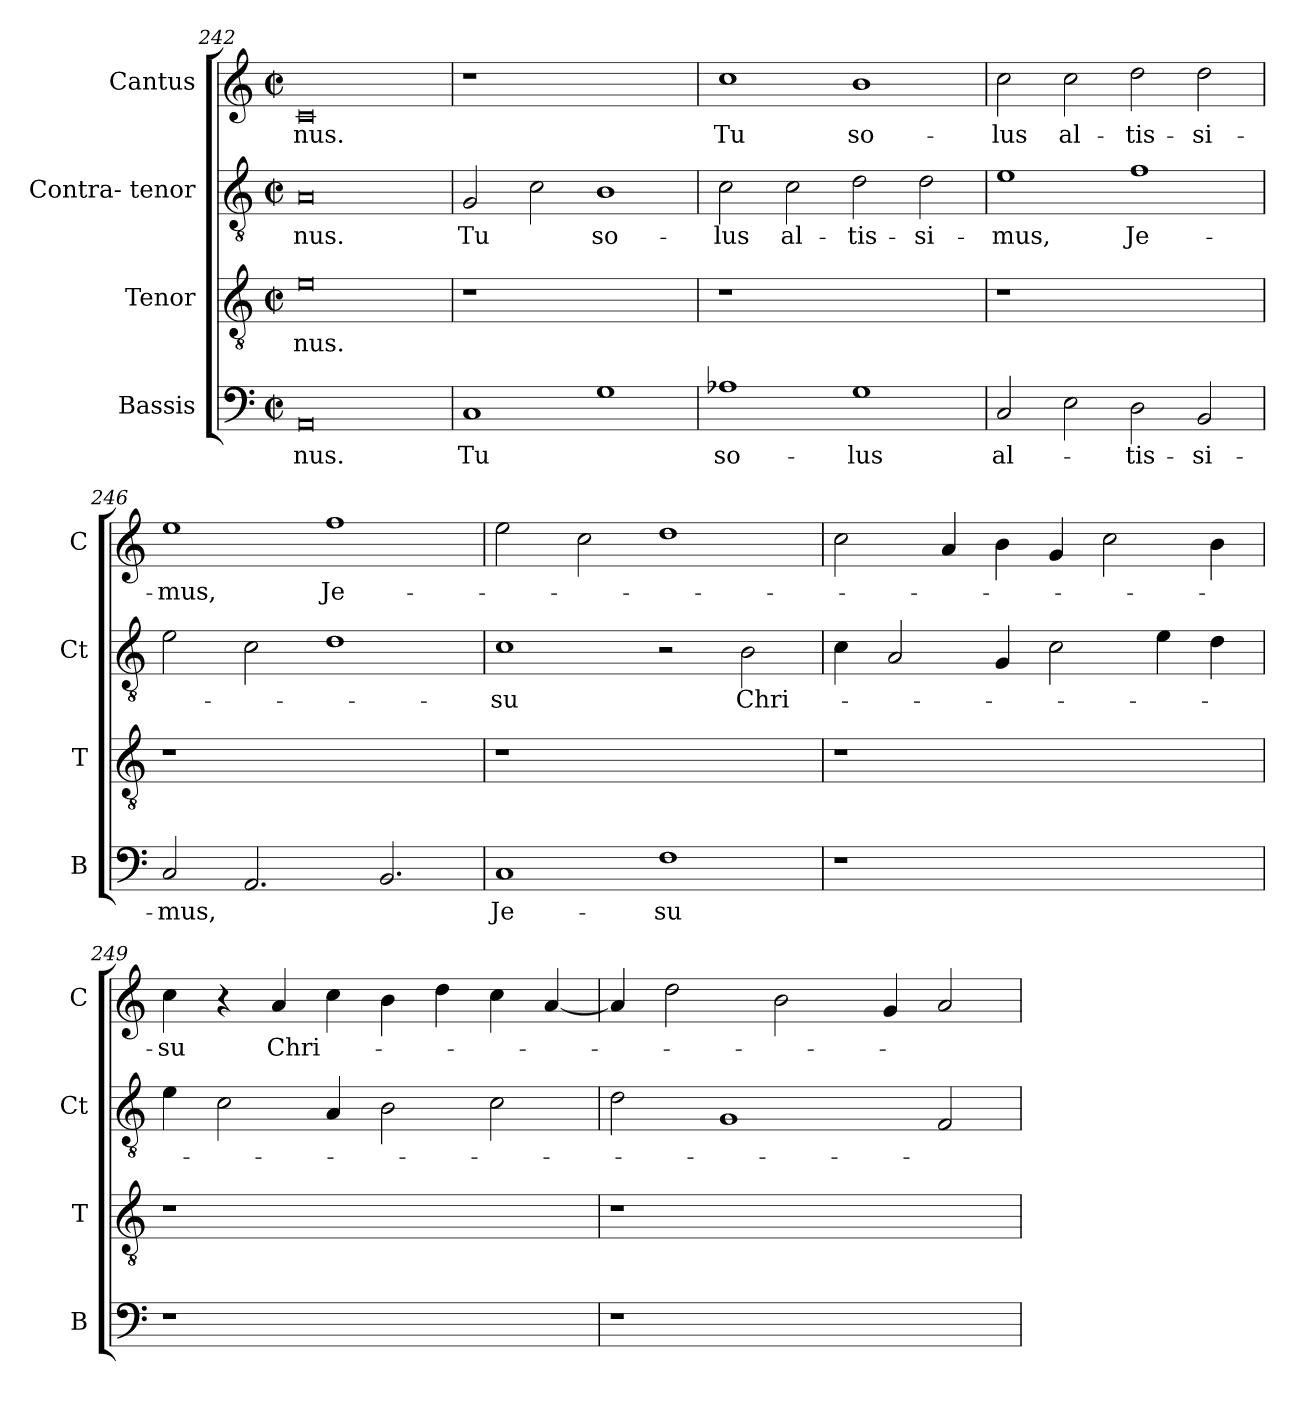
**kern	**text	**kern	**text	**kern	**text	**kern	**text
*part4	*part4	*part3	*part3	*part2	*part2	*part1	*part1
*staff4	*staff4	*staff3	*staff3	*staff2	*staff2	*staff1	*staff1
*I"Bassis	*	*I"Tenor	*	*I"Contra- tenor	*	*I"Cantus	*
*I'B	*	*I'T	*	*I'Ct	*	*I'C	*
*clefF4	*	*clefGv2	*	*clefGv2	*	*clefG2	*
*k[]	*	*k[]	*	*k[]	*	*k[]	*
*C:	*	*C:	*	*C:	*	*C:	*
*M2/2	*	*M2/2	*	*M2/2	*	*M2/2	*
*met(c|)	*	*met(c|)	*	*met(c|)	*	*met(c|)	*
=242	=242	=242	=242	=242	=242	=242	=242
!	!LO:LY:b	!	!LO:LY:b	!	!LO:LY:b	!	!LO:LY:b
0AA	-nus.	0e	-nus.	0A	-nus.	0c	-nus.
=243	=243	=243	=243	=243	=243	=243	=243
!	!LO:LY:b	!	!	!	!LO:LY:b	!	!
1C	Tu	1r	.	2G/	Tu	1r	.
.	.	.	.	2c\	.	.	.
!	!	!	!	!	!LO:LY:b	!	!
1G	.	1ryy	.	1B	so-	1ryy	.
=244	=244	=244	=244	=244	=244	=244	=244
!	!LO:LY:b	!	!	!	!LO:LY:b	!	!LO:LY:b
1A-X	so-	1r	.	2c\	-lus	1cc	Tu
!	!	!	!	!	!LO:LY:b	!	!
.	.	.	.	2c\	al-	.	.
!	!LO:LY:b	!	!	!	!LO:LY:b	!	!LO:LY:b
1G	-lus	1ryy	.	2d\	-tis-	1b	so-
!	!	!	!	!	!LO:LY:b	!	!
.	.	.	.	2d\	-si-	.	.
=245	=245	=245	=245	=245	=245	=245	=245
!	!LO:LY:b	!	!	!	!LO:LY:b	!	!LO:LY:b
2C/	al-	1r	.	1e	-mus,	2cc\	-lus
!	!	!	!	!	!	!	!LO:LY:b
2E\	.	.	.	.	.	2cc\	al-
!	!LO:LY:b	!	!	!	!LO:LY:b	!	!LO:LY:b
2D\	-tis-	1ryy	.	1f	Je-	2dd\	-tis-
!	!LO:LY:b	!	!	!	!	!	!LO:LY:b
2BB/	-si-	.	.	.	.	2dd\	-si-
!!LO:LB:g=z
=246	=246	=246	=246	=246	=246	=246	=246
!	!LO:LY:b	!	!	!	!	!	!LO:LY:b
2C/	-mus,	1r	.	2e\	.	1ee	-mus,
2.AA/	.	.	.	2c\	.	.	.
!	!	!	!	!	!	!	!LO:LY:b
.	.	1ryy	.	1d	.	1ff	Je-
2.BB/	.	.	.	.	.	.	.
=247	=247	=247	=247	=247	=247	=247	=247
!	!LO:LY:b	!	!	!	!LO:LY:b	!	!
1C	Je-	1r	.	1c	-su	2ee\	.
.	.	.	.	.	.	2cc\	.
!	!LO:LY:b	!	!	!	!	!	!
1F	-su	1ryy	.	2r	.	1dd	.
!	!	!	!	!	!LO:LY:b	!	!
.	.	.	.	2B\	Chri-	.	.
=248	=248	=248	=248	=248	=248	=248	=248
1r	.	1r	.	4c\	.	2cc\	.
.	.	.	.	2A/	.	.	.
.	.	.	.	.	.	4a/	.
.	.	.	.	4G/	.	4b\	.
1ryy	.	1ryy	.	2c\	.	4g/	.
.	.	.	.	.	.	2cc\	.
.	.	.	.	4e\	.	.	.
.	.	.	.	4d\	.	4b\	.
=249	=249	=249	=249	=249	=249	=249	=249
!	!	!	!	!	!	!	!LO:LY:b
1r	.	1r	.	4e\	.	4cc\	-su
.	.	.	.	2c\	.	4r	.
!	!	!	!	!	!	!	!LO:LY:b
.	.	.	.	.	.	4a/	Chri-
.	.	.	.	4A/	.	4cc\	.
1ryy	.	1ryy	.	2B\	.	4b\	.
.	.	.	.	.	.	4dd\	.
.	.	.	.	2c\	.	4cc\	.
.	.	.	.	.	.	[4a/	.
=250	=250	=250	=250	=250	=250	=250	=250
1r	.	1r	.	2d\	.	4a/]	.
.	.	.	.	.	.	2dd\	.
.	.	.	.	1G	.	.	.
.	.	.	.	.	.	2b\	.
1ryy	.	1ryy	.	.	.	.	.
.	.	.	.	.	.	4g/	.
.	.	.	.	2F/	.	2a/	.
=	=	=	=	=	=	=	=
*-	*-	*-	*-	*-	*-	*-	*-
